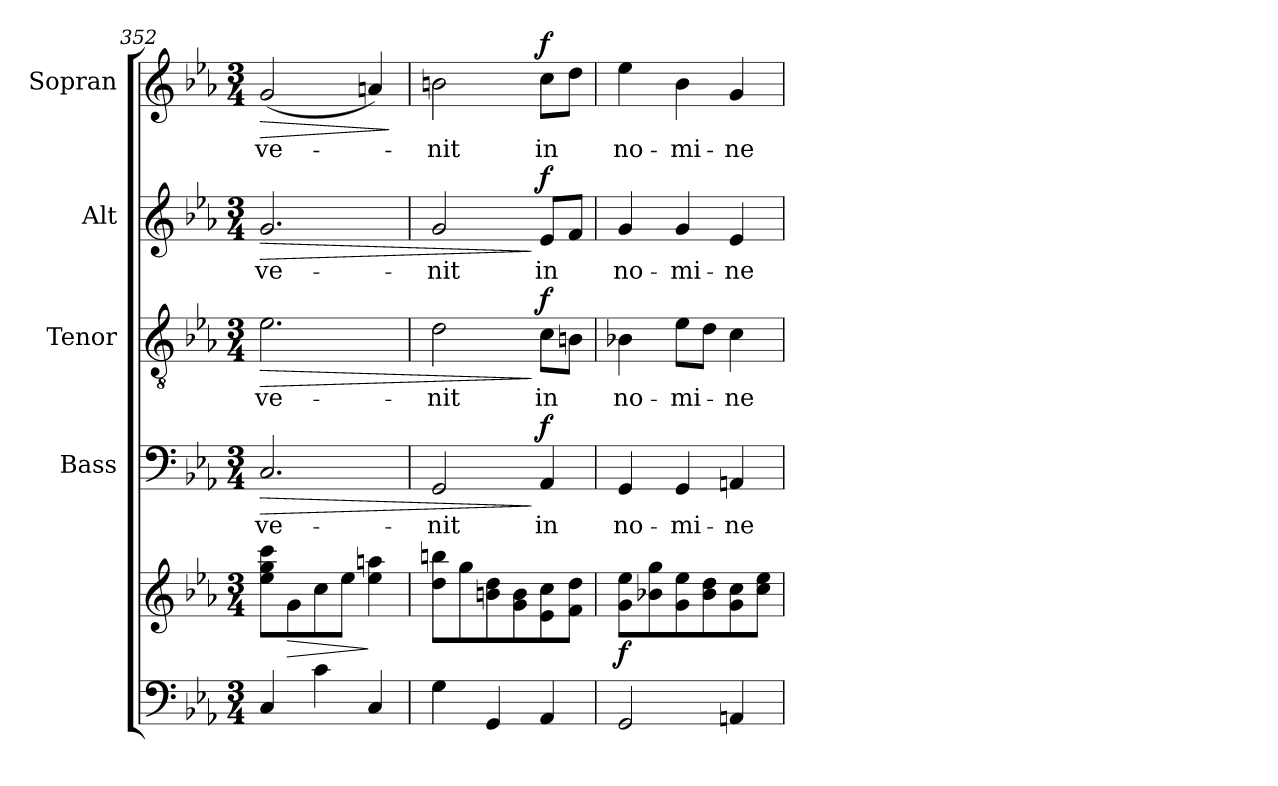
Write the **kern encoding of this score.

**kern	**kern	**dynam	**kern	**text	**dynam	**kern	**text	**dynam	**kern	**text	**dynam	**kern	**text	**dynam
*part5	*part5	*part5	*part4	*part4	*part4	*part3	*part3	*part3	*part2	*part2	*part2	*part1	*part1	*part1
*staff6	*staff5	*staff5/6	*staff4	*staff4	*staff4	*staff3	*staff3	*staff3	*staff2	*staff2	*staff2	*staff1	*staff1	*staff1
*	*	*	*I"Bass	*	*	*I"Tenor	*	*	*I"Alt	*	*	*I"Sopran	*	*
*	*	*	*I'B.	*	*	*I'T.	*	*	*I'A.	*	*	*I'S.	*	*
*clefF4	*clefG2	*	*clefF4	*	*	*clefGv2	*	*	*clefG2	*	*	*clefG2	*	*
*k[b-e-a-]	*k[b-e-a-]	*	*k[b-e-a-]	*	*	*k[b-e-a-]	*	*	*k[b-e-a-]	*	*	*k[b-e-a-]	*	*
*E-:	*E-:	*	*E-:	*	*	*E-:	*	*	*E-:	*	*	*E-:	*	*
*M3/4	*M3/4	*	*M3/4	*	*	*M3/4	*	*	*M3/4	*	*	*M3/4	*	*
=352	=352	=352	=352	=352	=352	=352	=352	=352	=352	=352	=352	=352	=352	=352
!	!	!	!	!LO:LY:b	!LO:HP:b	!	!LO:LY:b	!LO:HP:b	!	!LO:LY:b	!LO:HP:b	!	!LO:LY:b	!LO:HP:b
4C/	8ee-\ 8gg\ 8ccc\L	.	2.C/	ve-	>	2.e-\	ve-	>	2.g/	ve-	>	(<2g/	ve-	>
!	!	!LO:HP:b	!	!	!	!	!	!	!	!	!	!	!	!
.	8g\	>	.	.	.	.	.	.	.	.	.	.	.	.
4c\	8cc\	.	.	.	.	.	.	.	.	.	.	.	.	.
.	8ee-\J	.	.	.	.	.	.	.	.	.	.	.	.	.
4C/	4ee-\ 4aan\	]	.	.	.	.	.	.	.	.	.	4an/)	.	.
.	.	.	.	.	.	.	.	.	.	.	.	.	.	]
=353	=353	=353	=353	=353	=353	=353	=353	=353	=353	=353	=353	=353	=353	=353
!	!	!	!	!LO:LY:b	!	!	!LO:LY:b	!	!	!LO:LY:b	!	!	!LO:LY:b	!
4G\	8dd\ 8bbn\L	.	2GG/	-nit	.	2d\	-nit	.	2g/	-nit	.	2bn\	-nit	.
.	8gg\	.	.	.	.	.	.	.	.	.	.	.	.	.
4GG/	8bn\ 8dd\	.	.	.	.	.	.	.	.	.	.	.	.	.
.	8g\ 8b\	.	.	.	.	.	.	.	.	.	.	.	.	.
!	!	!	!	!LO:LY:b	!LO:DY:n=1:a	!	!LO:LY:b	!LO:DY:n=1:a	!	!LO:LY:b	!LO:DY:n=1:a	!	!LO:LY:b	!LO:DY:a
4AA-/	8e-\ 8cc\	.	4AA-/	in	] f	8c\L	in	] f	8e-/L	in	] f	8cc\L	in	f
.	8f\ 8dd\J	.	.	.	.	8Bn\J	.	.	8f/J	.	.	8dd\J	.	.
!!LO:LB:g=z
=354	=354	=354	=354	=354	=354	=354	=354	=354	=354	=354	=354	=354	=354	=354
!	!	!LO:DY:b	!	!LO:LY:b	!	!	!LO:LY:b	!	!	!LO:LY:b	!	!	!LO:LY:b	!
2GG/	8g\ 8ee-\L	f	4GG/	no-	.	4B-X\	no-	.	4g/	no-	.	4ee-\	no-	.
.	8b-X\ 8gg\	.	.	.	.	.	.	.	.	.	.	.	.	.
!	!	!	!	!LO:LY:b	!	!	!LO:LY:b	!	!	!LO:LY:b	!	!	!LO:LY:b	!
.	8g\ 8ee-\	.	4GG/	-mi-	.	8e-\L	-mi-	.	4g/	-mi-	.	4b-\	-mi-	.
.	8b-\ 8dd\	.	.	.	.	8d\J	.	.	.	.	.	.	.	.
!	!	!	!	!LO:LY:b	!	!	!LO:LY:b	!	!	!LO:LY:b	!	!	!LO:LY:b	!
4AAn/	8g\ 8cc\	.	4AAn/	-ne	.	4c\	-ne	.	4e-/	-ne	.	4g/	-ne	.
.	8cc\ 8ee-\J	.	.	.	.	.	.	.	.	.	.	.	.	.
=	=	=	=	=	=	=	=	=	=	=	=	=	=	=
*-	*-	*-	*-	*-	*-	*-	*-	*-	*-	*-	*-	*-	*-	*-
